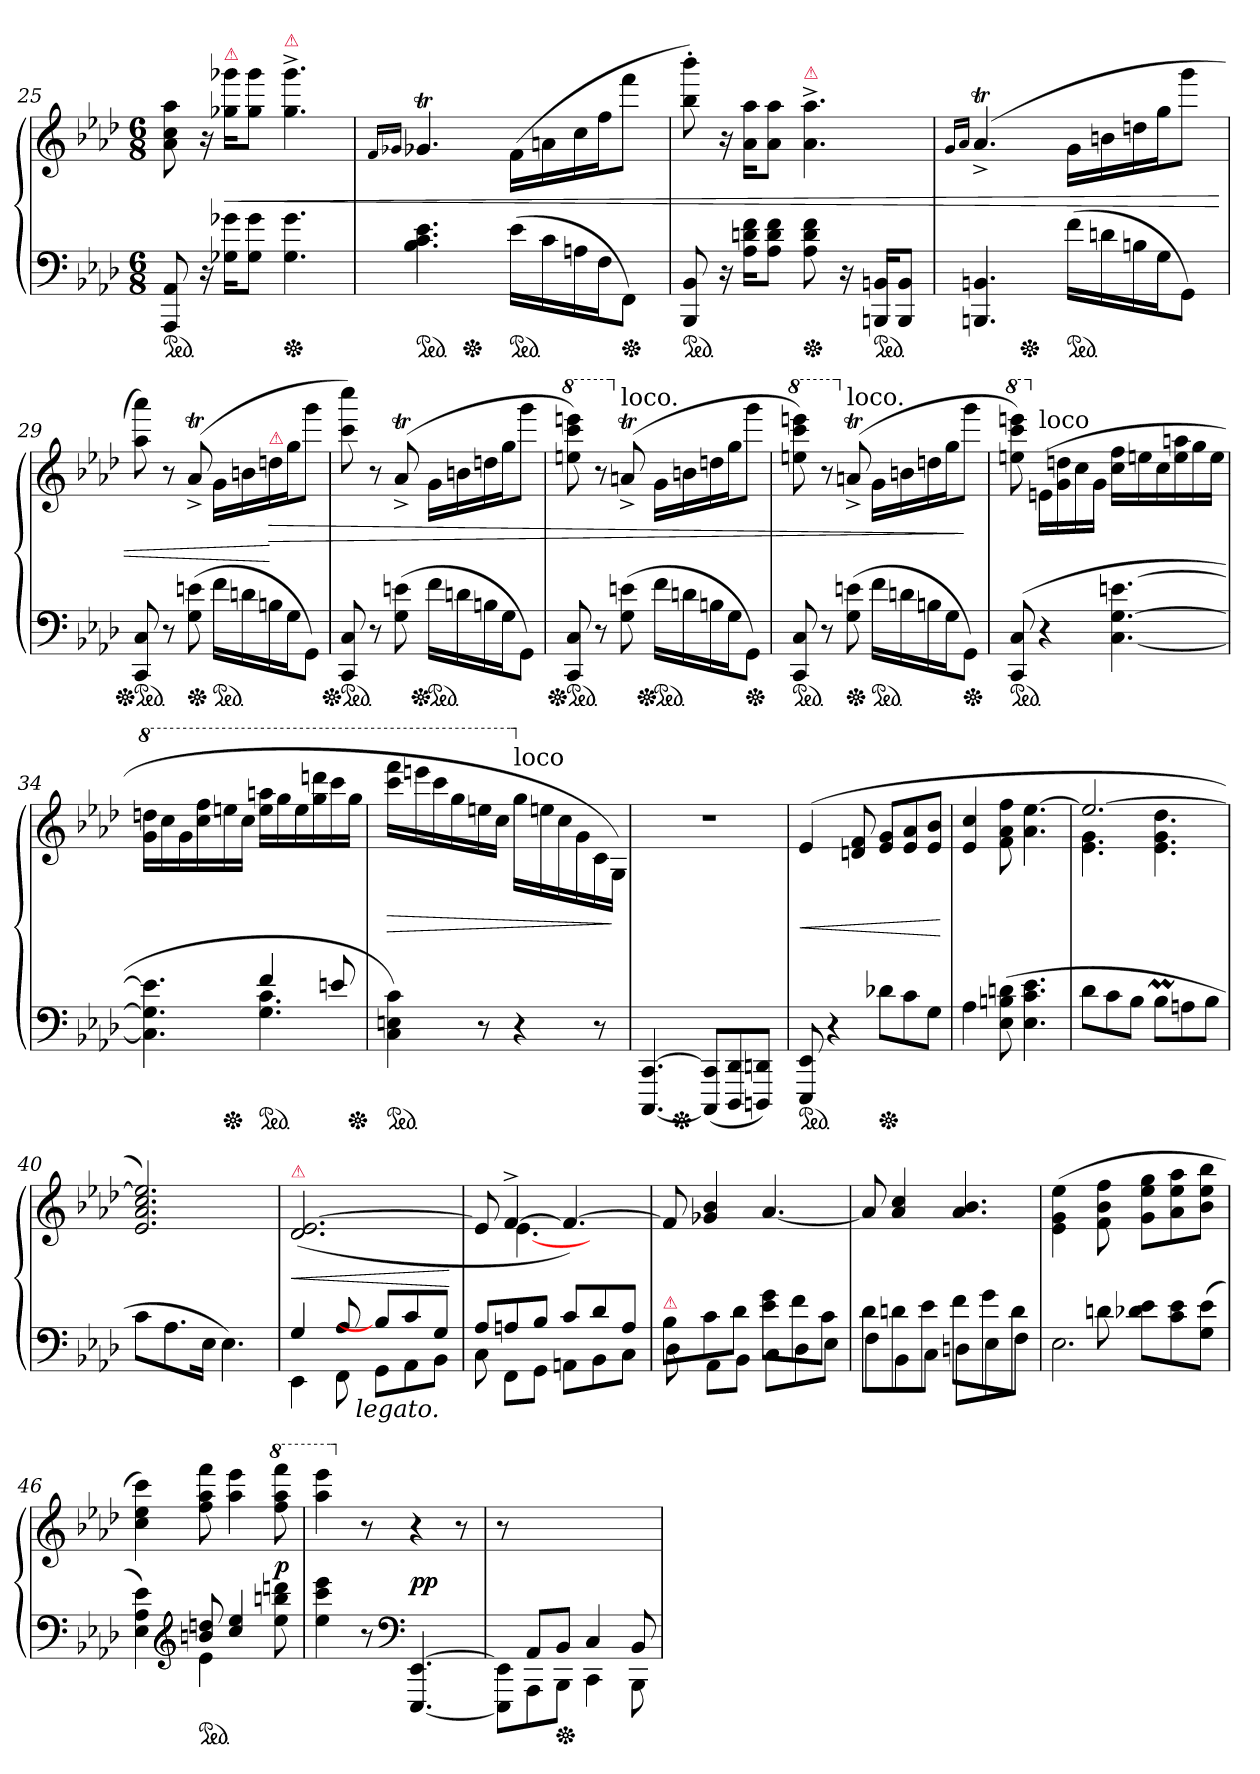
**kern	**kern	**dynam
*part1	*part1	*part1
*staff2	*staff1	*staff1/2
*clefF4	*clefG2	*
*k[b-e-a-d-]	*k[b-e-a-d-]	*
*A-:	*A-:	*
*M6/8	*M6/8	*
*ped	*	*
=25	=25	=25
8AAA- 8AA-	8a- 8cc 8aa-	.
16r	16r	.
!	!LO:TX:a:color=crimson:t=⚠	!
16G-X 16g-XKL	16gg-X 16ggg-XKL	<
8G- 8g-J	8gg- 8ggg-J	.
!	!LO:TX:a:color=crimson:t=⚠	!
*Xped	*	*
4.G- 4.g-	4.gg-^< 4.ggg-^<	.
=26	=26	=26
.	16qqf/LL	.
.	16qqg-X/JJ	.
*ped	*	*
*	*^	*
4.B- 4.c 4.e-	4.g-XT	8.ryy	.
*Xped	*	*	*
.	.	2ryy	.
*ped	*	*	*
(>16e-LL	(16fLL	.	.
16c	16an	.	.
16An	16cc	.	.
16FJ	16ffJ	.	.
*Xped	*	*	*
8FFJ)	8fffJ	.	.
.	.	16ryy	.
*	*v	*v	*
=27	=27	=27
*ped	*	*
8BBB- 8BB-	8bb-' 8bbb-')	.
16r	16r	.
16A- 16dn 16fKL	16a- 16aa-KL	.
8A- 8d 8fJ	8a- 8aa-J	.
!	!LO:TX:a:color=crimson:t=⚠	!
*Xped	*	*
8A- 8d 8f	4.a-^< 4.aa-^<	.
16r	.	.
*ped	*	*
16BBBn 16BBnKL	.	.
8BBB 8BBJ	.	.
=28	=28	=28
.	16qqg/LL	.
.	16qqa-/JJ	.
*	*^	*
4.BBBn 4.BBn	(>4.a-T^</	8.ryy	.
*Xped	*	*	*
.	.	2ryy	.
*ped	*	*	*
(>16fLL	16gLL	.	.
16dn	16bn	.	.
16Bn	16ddn	.	.
16GJ	16ggJ	.	.
8GGJ)	8gggJ	.	.
.	.	16ryy	.
*	*v	*v	*
=29	=29	=29
*Xped	*	*
*ped	*	*
8CC 8C	8aa- 8aaa-)	.
8r	8r	.
*Xped	*	*
(>8G 8en	(>8a-T^</	.
*ped	*	*
16fLL	16gLL	.
16dn	16bn	.
!	!LO:TX:a:color=crimson:t=⚠	!
!	!	!LO:HP:n=1:b
16Bn	16ddn	[ >
16GJ	16ggJ	.
8GGJ)	8gggJ	.
=30	=30	=30
*	*^	*
*Xped	*	*	*
*ped	*	*	*
8CC 8C	8ccc 8cccc)	4ryy	.
8r	8r	.	.
(>8G 8en	(>8a-T^</	16ryy	.
*Xped	*	*	*
.	.	4..ryy	.
*ped	*	*	*
16fLL	16gLL	.	.
16dn	16bn	.	.
16Bn	16ddn	.	.
16GJ	16ggJ	.	.
8GGJ)	8gggJ	.	.
=31	=31	=31	=31
*	*8va	*	*
*Xped	*	*	*
*ped	*	*	*
8CC 8C	8eeen 8cccc 8eeeen)	4ryy	.
8r	8r	.	.
*	*X8va	*	*
!	!LO:TX:a:t=loco.	!	!
(>8G 8en	(>8ant^</	16ryy	.
*Xped	*	*	*
.	.	4..ryy	.
*ped	*	*	*
16fLL	16gLL	.	.
16dn	16bn	.	.
16Bn	16ddn	.	.
16GJ	16ggJ	.	.
*Xped	*	*	*
8GGJ)	8gggJ	.	.
*	*v	*v	*
=32	=32	=32
*	*8va	*
*ped	*	*
8CC 8C	8eeen 8cccc 8eeeen)	.
8r	8r	.
*	*X8va	*
!	!LO:TX:a:t=loco.	!
*Xped	*	*
(>8G 8en	(>8ant^</	.
*ped	*	*
16fLL	16gLL	.
16dn	16bn	.
16Bn	16ddn	.
16GJ	16ggJ	.
*Xped	*	*
8GGJ)	8gggJ	]
=33	=33	=33
*	*8va	*
*ped	*	*
(>8CC 8C	8eeen 8cccc 8eeeen)	.
*	*X8va	*
!	!LO:TX:a:t=loco	!
4r	(>16en\LL	.
.	16g 16ddn	.
.	16cc	.
.	16gJJ	.
[4.C [4.G [4.en	16cc 16ffLL	.
.	16een	.
.	16cc	.
.	16ee 16aan	.
.	16gg	.
.	16eeJJ	.
=34	=34	=34
*^	*	*
*	*	*8va	*
4.ryy	4.C] 4.G] 4.en]	16gg 16dddnLL	.
.	.	16ccc	.
.	.	16gg	.
.	.	16ccc 16fff	.
*Xped	*	*	*
.	.	16eeen	.
.	.	16cccJJ	.
*ped	*	*	*
4f	4.G 4.c	16eee 16aaanLL	.
.	.	16ggg	.
.	.	16eee	.
.	.	16ggg 16ddddn	.
8e	.	16cccc	.
*Xped	*	*	*
.	.	16gggJJ	.
*v	*v	*	*
=35	=35	=35
*ped	*	*
4C 4En 4c)	16cccc 16ffffLL	>
.	16eeeen	.
.	16cccc	.
.	16ggg	.
8r	16eeen	.
.	16cccJJ	.
*	*X8va	*
!	!LO:TX:a:t=loco	!
4r	16gg\LL	.
.	16een\	.
.	16cc\	.
.	16g\	.
8r	16c\	.
.	16G/JJ)	]
=36	=36	=36
*	*^	*
[4.CCC [4.CC	2.rdd	8.ryy	.
*Xped	*	*	*
.	.	2ryy	.
(<8CCC] 8CC]L	.	.	.
8DDD- 8DD-	.	.	.
8DDDn 8DDnJ)	.	.	.
.	.	16ryy	.
*	*v	*v	*
=37	=37	=37
*ped	*	*
8EEE- 8EE-	(>4e-	<
4r	.	.
.	8dn 8f	.
*Xped	*	*
8d-XL	8e- 8gL	.
8c	8e- 8a-	.
8GJ	8e- 8b-J	.
.	.	[
=38	=38	=38
4A-	4e-/ 4cc/	.
(>8E- 8Bn 8dn	8f 8a- 8ff	.
4.E- 4.c 4.e-	4.a- [4.ee-	.
=39	=39	=39
*	*^	*
8d-L	2.ee-_	4.e- 4.g	.
8c	.	.	.
8B-J	.	.	.
8B-ML	.	4.e- 4.g 4.dd-	.
8An	.	.	.
8B-J	.	.	.
*	*v	*v	*
=40	=40	=40
8cL	2.e- 2.a- 2.cc 2.ee-])	.
8.A-	.	.
16E-Jk	.	.
4.E-)	.	.
=41	=41	=41
*^	*	*
!	!	!LO:TX:a:color=crimson:t=⚠	!
*	*^	*	*
4G	4EE-	4ryy	(>2.d- [2.e-	<
8A-	8FF	16ryy	.	.
!	!	!LO:TX:b:i:t=legato.	!	!
.	.	4..ryy	.	.
8B-L]	8GGL	.	.	.
8c	8AA-	.	.	.
8GJ	8BB-J	.	.	.
.	.	.	.	[
*	*v	*v	*	*
=42	=42	=42	=42
*	*	*^	*
8A-L	8C	8e-/]	8ryy	.
8An	8FFL	[>4f^>	[4.e-	.
8B-J	8GGJ	.	.	.
8cL	8AAnL	4.f_)	.	.
8d-	8BB-	.	4ryy	.
8AJ	8CJ	.	.	.
*	*	*v	*v	*
=43	=43	=43	=43
!LO:TX:a:color=crimson:t=⚠	!	!	!
8B-/L	8D-	8f]	.
8c\	8AA-\L	4g-X 4b-	.
8d-\J	8BB-J	.	.
8e-\ 8g\L	8CL	[4.a-/	.
8f\	8D-	.	.
8c\J	8E-J	.	.
=44	=44	=44	=44
8d-\L	8F\L	8a-/]	.
8dn\	8BB-	4a-/ 4cc/	.
8e-\J	8CJ	.	.
8f\L	8DnL	4.a-/ 4.b-/	.
8g\	8E-	.	.
8d\J	8FJ	.	.
=45	=45	=45	=45
4ryy	2.E-	(>4e-\ 4g\ 4ee-\	.
8dn\	.	8f 8b- 8ff	.
8d-X\ 8e-\L	.	8g 8ee- 8ggL	.
8c 8e-	.	8a- 8ee- 8aa-	.
(>8G 8e-J	.	8b- 8ee- 8bb-J	.
=46	=46	=46	=46
4E-\ 4A-\ 4e-\)	4ryy	4cc 4ee- 4ccc)	.
*clefG2	*	*	*
!	!LO:N:vis=4	!	!
*ped	*	*	*
8bn 8ddn	4.e-	8ff 8aa- 8fff	.
4cc 4ee-	.	4aa- 4eee-	.
*	*	*8va	*
8ee- 8bbn 8dddn	8ryy	8fff 8aaa- 8ffff	p
*v	*v	*	*
=47	=47	=47
4ee- 4ccc 4eee-	4aaa- 4eeee-	.
*	*X8va	*
8r	8r	.
*clefF4	*	*
[4.EEE- [4.EE-	4r	pp
.	8r	.
=48	=48	=48
*^	*	*
8ryy	8EEE-]\ 8EE-]\L	8r	.
8AA-L	8AAA-	2ryy	.
*Xped	*	*	*
8BB-J	8BBB-J	.	.
4C	4CC	.	.
8BB-	8BBB-	8ryy	.
*v	*v	*	*
=	=	=
*-	*-	*-
